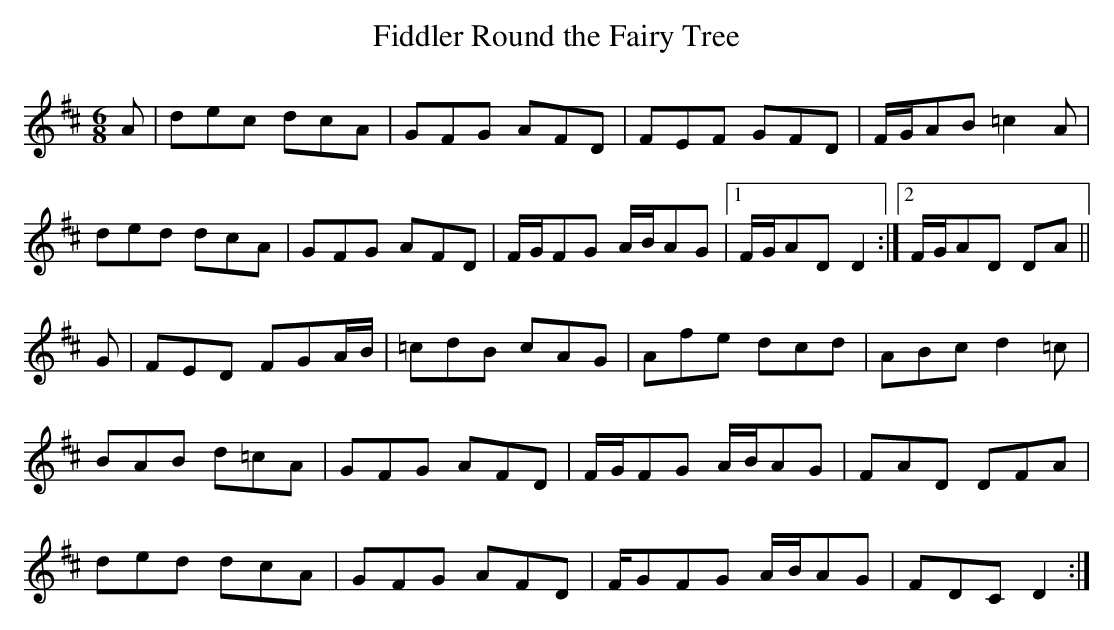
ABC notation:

X:1
T:Fiddler Round the Fairy Tree
M:6/8
K:D
A|dec dcA|GFG AFD|FEF GFD|F/G/AB =c2A|
   ded dcA|GFG AFD|F/G/FG A/B/AG|1 F/G/AD D2:|2 F/G/AD DA||
G|FED FGA/B/|=cdB cAG|Afe dcd|ABc d2=c|
   BAB d=cA|GFG AFD|F/G/FG A/B/AG|FAD DFA|
   ded dcA|GFG AFD|F/GFG A/B/AG|FDC D2:|**
